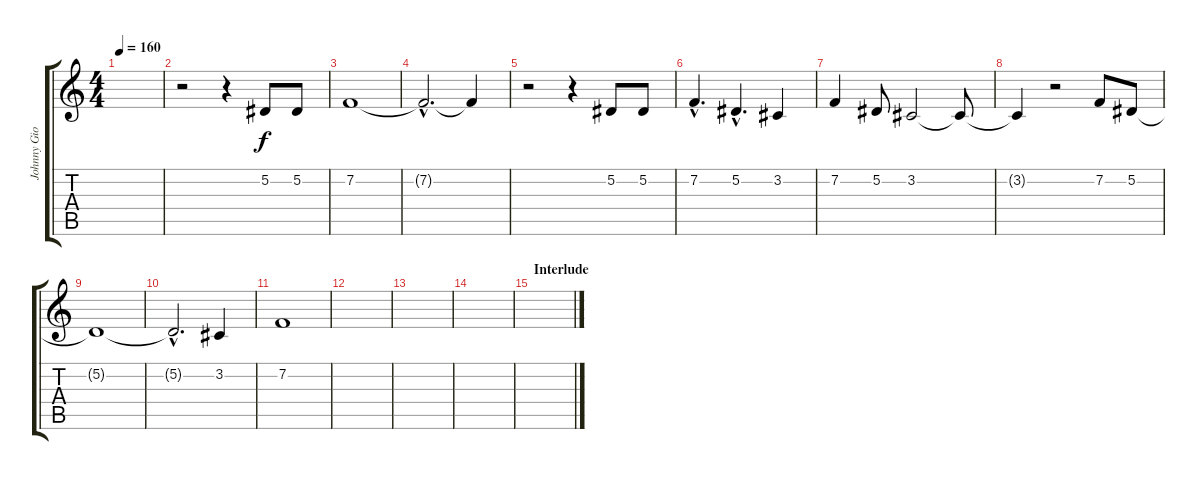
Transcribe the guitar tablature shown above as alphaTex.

\track ("Johnny Gioeli - Lead vocals" "Johnny Gio") {instrument violin}
\staff {score tabs}
\tuning (Eb4 Bb3 Gb3 Db3 Ab2 Eb2) {hide}
\ts (4 4)
\tempo 160
\clef g2
\ks c
|
r.2 r.4 5.2.8 5.2.8 |
7.2.1 |
7.2{hac t}.2{d} 7.2{t}.4 |
r.2 r.4 5.2.8 5.2.8 |
7.2{hac}.4{d} 5.2{hac}.4{d} 3.2.4 |
7.2.4 5.2.8 3.2.2 3.2{t}.8 |
3.2{t}.4 r.2 7.2.8 5.2.8 |
5.2{t}.1 |
5.2{hac t}.2{d} 3.2.4 |
7.2.1 |
|
|
|
\section ("" "Interlude")
